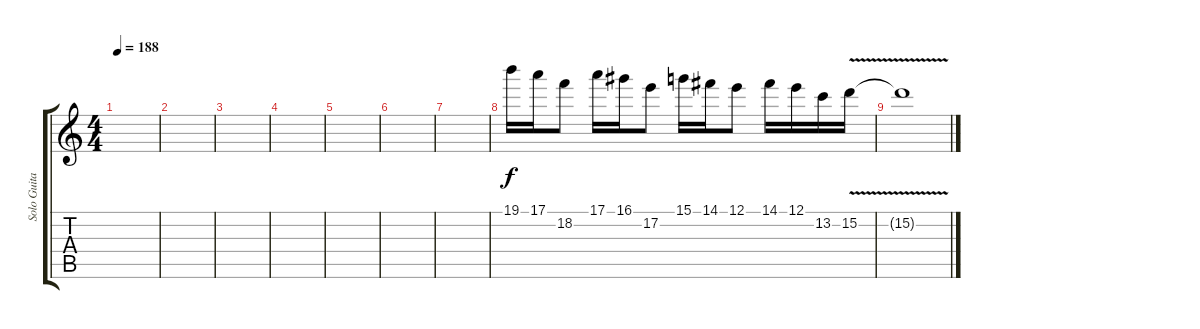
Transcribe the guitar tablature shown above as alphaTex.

\track ("Solo Guitar" "Solo Guita") {instrument distortionguitar}
\staff {score tabs}
\tuning (E4 B3 G3 D3 A2 E2) {hide}
\ts (4 4)
\tempo 188
\clef g2
\ks c
|
|
|
|
|
|
|
19.1.16 17.1.16 18.2.8 17.1.16 16.1.16 17.2.8 15.1.16 14.1.16 12.1.8 14.1.16 12.1.16 13.2.16 15.2{v}.16 |
15.2{t}.1
